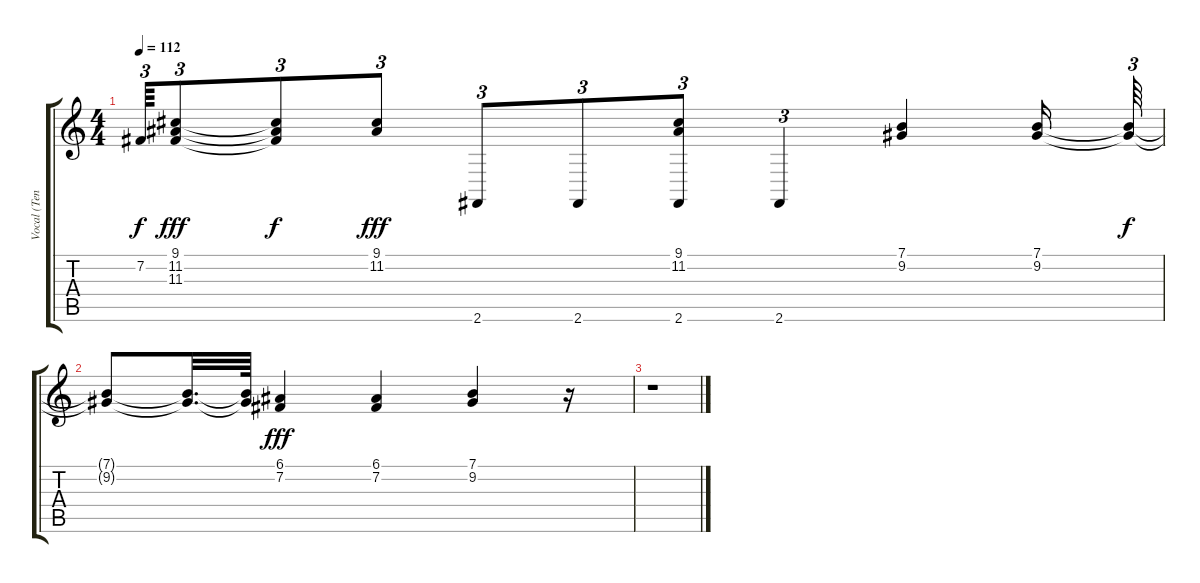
\track ("Vocal (Tenor Sax)" "Vocal (Ten") {mute instrument tenorsax}
\staff {score tabs}
\tuning (E4 B3 G3 D3 A2 E2) {hide}
\ts (4 4)
\tempo 112
\clef g2
\ks c
7.2{t}.64{tu (3 2) dy f} (9.1 11.2 11.3).8{tu (3 2) dy fff} (9.1{t} 11.2{t} 11.3{t}).8{tu (3 2) dy f} (9.1 11.2).8{tu (3 2) dy fff} 2.6.8{tu (3 2) volume 6} 2.6.8{tu (3 2)} (9.1 11.2 2.6).8{tu (3 2)} 2.6.4{tu (3 2)} (7.1 9.2).4 (7.1 9.2).16 (7.1{t} 9.2{t}).64{tu (3 2) dy f} |
(7.1{t} 9.2{t}).8 (7.1{t} 9.2{t}).32{d} (7.1{t} 9.2{t}).64 (6.1 7.2).4{dy fff} (6.1 7.2).4{volume 5} (7.1 9.2).4{volume 3} r.16 |
r.1
